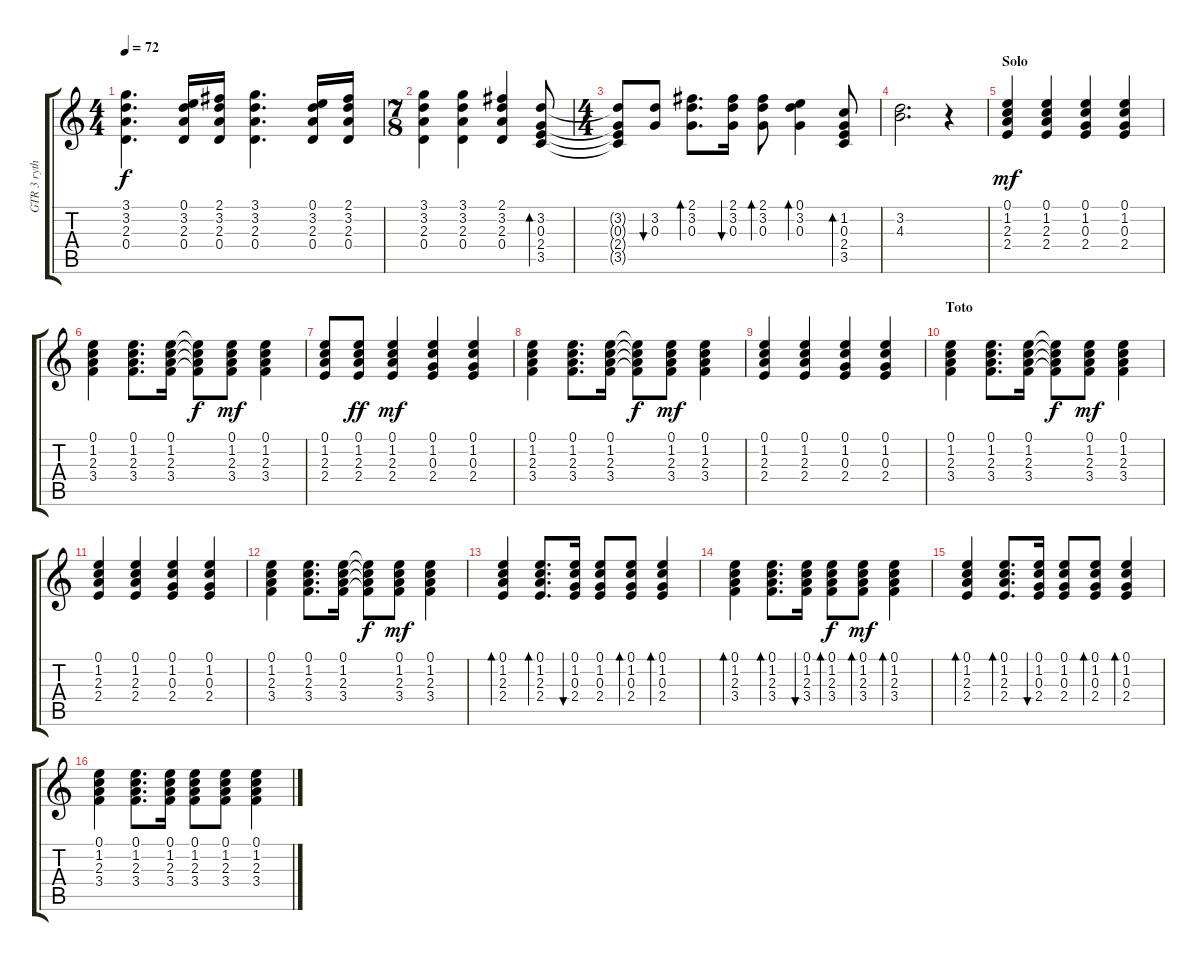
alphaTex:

\track ("GTR 3 rythm clean" "GTR 3 ryth") {instrument electricguitarjazz}
\staff {score tabs}
\tuning (E4 B3 G3 D3 A2 E2) {hide}
\ts (4 4)
\tempo 72
\clef g2
\ks c
(3.1 3.2 2.3 0.4).4{d dy f} (0.1 3.2 2.3 0.4).16 (2.1 3.2 2.3 0.4).16 (3.1 3.2 2.3 0.4).4{d} (0.1 3.2 2.3 0.4).16 (2.1 3.2 2.3 0.4).16 |
\ts (7 8)
(3.1 3.2 2.3 0.4).4 (3.1 3.2 2.3 0.4).4 (2.1 3.2 2.3 0.4).4 (3.2 0.3 2.4 3.5).8{bd 60} |
\ts (4 4)
(3.2{t} 0.3{t} 2.4{t} 3.5{t}).8 (3.2 0.3).8{bu 60} (2.1 3.2 0.3).8{d bd 60} (2.1 3.2 0.3).16{bu 60} (2.1 3.2 0.3).8{bd 60} (0.1 3.2 0.3).4{bd 60} (1.2 0.3 2.4 3.5).8{bd 60} |
(3.2 4.3).2{d} r.4 |
\section ("" "Solo")
(0.1 1.2 2.3 2.4).4{dy mf} (0.1 1.2 2.3 2.4).4 (0.1 1.2 0.3 2.4).4 (0.1 1.2 0.3 2.4).4 |
(0.1 1.2 2.3 3.4).4 (0.1 1.2 2.3 3.4).8{d} (0.1 1.2 2.3 3.4).16 (0.1{t} 1.2{t} 2.3{t} 3.4{t}).8{dy f} (0.1 1.2 2.3 3.4).8{dy mf} (0.1 1.2 2.3 3.4).4 |
(0.1 1.2 2.3 2.4).8 (0.1 1.2 2.3 2.4).8{dy ff} (0.1 1.2 2.3 2.4).4{dy mf} (0.1 1.2 0.3 2.4).4 (0.1 1.2 0.3 2.4).4 |
(0.1 1.2 2.3 3.4).4 (0.1 1.2 2.3 3.4).8{d} (0.1 1.2 2.3 3.4).16 (0.1{t} 1.2{t} 2.3{t} 3.4{t}).8{dy f} (0.1 1.2 2.3 3.4).8{dy mf} (0.1 1.2 2.3 3.4).4 |
(0.1 1.2 2.3 2.4).4 (0.1 1.2 2.3 2.4).4 (0.1 1.2 0.3 2.4).4 (0.1 1.2 0.3 2.4).4 |
\section ("" "Toto")
(0.1 1.2 2.3 3.4).4 (0.1 1.2 2.3 3.4).8{d} (0.1 1.2 2.3 3.4).16 (0.1{t} 1.2{t} 2.3{t} 3.4{t}).8{dy f} (0.1 1.2 2.3 3.4).8{dy mf} (0.1 1.2 2.3 3.4).4 |
(0.1 1.2 2.3 2.4).4 (0.1 1.2 2.3 2.4).4 (0.1 1.2 0.3 2.4).4 (0.1 1.2 0.3 2.4).4 |
(0.1 1.2 2.3 3.4).4 (0.1 1.2 2.3 3.4).8{d} (0.1 1.2 2.3 3.4).16 (0.1{t} 1.2{t} 2.3{t} 3.4{t}).8{dy f} (0.1 1.2 2.3 3.4).8{dy mf} (0.1 1.2 2.3 3.4).4 |
(0.1 1.2 2.3 2.4).4{bd 120} (0.1 1.2 2.3 2.4).8{d bd 60} (0.1 1.2 0.3 2.4).16{bu 60} (0.1 1.2 0.3 2.4).8 (0.1 1.2 0.3 2.4).8{bd 60} (0.1 1.2 0.3 2.4).4{bd 120} |
(0.1 1.2 2.3 3.4).4{bd 120} (0.1 1.2 2.3 3.4).8{d bd 120} (0.1 1.2 2.3 3.4).16{bu 120} (0.1 1.2 2.3 3.4).8{bd 120 dy f} (0.1 1.2 2.3 3.4).8{bd 120 dy mf} (0.1 1.2 2.3 3.4).4{bd 120} |
(0.1 1.2 2.3 2.4).4{bd 120} (0.1 1.2 2.3 2.4).8{d bd 60} (0.1 1.2 0.3 2.4).16{bu 60} (0.1 1.2 0.3 2.4).8 (0.1 1.2 0.3 2.4).8{bd 60} (0.1 1.2 0.3 2.4).4{bd 120} |
(0.1 1.2 2.3 3.4).4 (0.1 1.2 2.3 3.4).8{d} (0.1 1.2 2.3 3.4).16 (0.1 1.2 2.3 3.4).8 (0.1 1.2 2.3 3.4).8 (0.1 1.2 2.3 3.4).4
